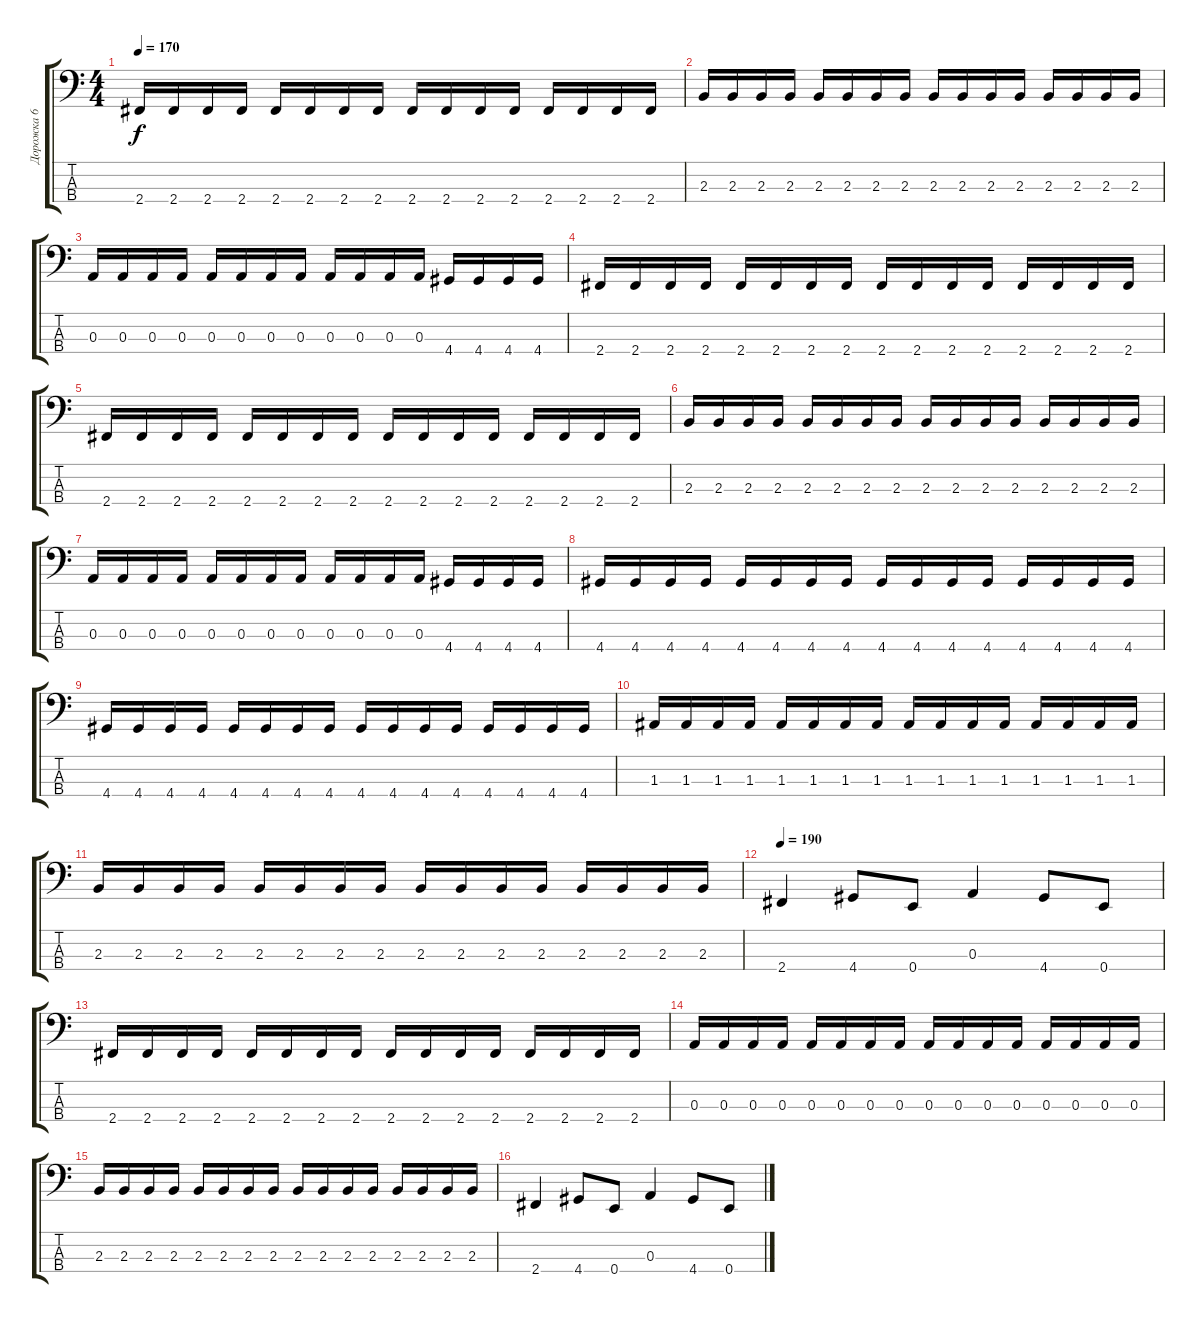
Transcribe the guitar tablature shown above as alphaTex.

\track ("Дорожка 6" "Дорожка 6") {instrument electricbasspick}
\staff {score tabs}
\tuning (G2 D2 A1 E1) {hide}
\ts (4 4)
\tempo 170
\clef f4
\ks c
2.4.16{dy f} 2.4.16 2.4.16 2.4.16 2.4.16 2.4.16 2.4.16 2.4.16 2.4.16 2.4.16 2.4.16 2.4.16 2.4.16 2.4.16 2.4.16 2.4.16 |
2.3.16 2.3.16 2.3.16 2.3.16 2.3.16 2.3.16 2.3.16 2.3.16 2.3.16 2.3.16 2.3.16 2.3.16 2.3.16 2.3.16 2.3.16 2.3.16 |
0.3.16 0.3.16 0.3.16 0.3.16 0.3.16 0.3.16 0.3.16 0.3.16 0.3.16 0.3.16 0.3.16 0.3.16 4.4.16 4.4.16 4.4.16 4.4.16 |
2.4.16 2.4.16 2.4.16 2.4.16 2.4.16 2.4.16 2.4.16 2.4.16 2.4.16 2.4.16 2.4.16 2.4.16 2.4.16 2.4.16 2.4.16 2.4.16 |
2.4.16 2.4.16 2.4.16 2.4.16 2.4.16 2.4.16 2.4.16 2.4.16 2.4.16 2.4.16 2.4.16 2.4.16 2.4.16 2.4.16 2.4.16 2.4.16 |
2.3.16 2.3.16 2.3.16 2.3.16 2.3.16 2.3.16 2.3.16 2.3.16 2.3.16 2.3.16 2.3.16 2.3.16 2.3.16 2.3.16 2.3.16 2.3.16 |
0.3.16 0.3.16 0.3.16 0.3.16 0.3.16 0.3.16 0.3.16 0.3.16 0.3.16 0.3.16 0.3.16 0.3.16 4.4.16 4.4.16 4.4.16 4.4.16 |
4.4.16 4.4.16 4.4.16 4.4.16 4.4.16 4.4.16 4.4.16 4.4.16 4.4.16 4.4.16 4.4.16 4.4.16 4.4.16 4.4.16 4.4.16 4.4.16 |
4.4.16 4.4.16 4.4.16 4.4.16 4.4.16 4.4.16 4.4.16 4.4.16 4.4.16 4.4.16 4.4.16 4.4.16 4.4.16 4.4.16 4.4.16 4.4.16 |
1.3.16 1.3.16 1.3.16 1.3.16 1.3.16 1.3.16 1.3.16 1.3.16 1.3.16 1.3.16 1.3.16 1.3.16 1.3.16 1.3.16 1.3.16 1.3.16 |
2.3.16 2.3.16 2.3.16 2.3.16 2.3.16 2.3.16 2.3.16 2.3.16 2.3.16 2.3.16 2.3.16 2.3.16 2.3.16 2.3.16 2.3.16 2.3.16 |
\tempo 190
2.4.4 4.4.8 0.4.8 0.3.4 4.4.8 0.4.8 |
2.4.16 2.4.16 2.4.16 2.4.16 2.4.16 2.4.16 2.4.16 2.4.16 2.4.16 2.4.16 2.4.16 2.4.16 2.4.16 2.4.16 2.4.16 2.4.16 |
0.3.16 0.3.16 0.3.16 0.3.16 0.3.16 0.3.16 0.3.16 0.3.16 0.3.16 0.3.16 0.3.16 0.3.16 0.3.16 0.3.16 0.3.16 0.3.16 |
2.3.16 2.3.16 2.3.16 2.3.16 2.3.16 2.3.16 2.3.16 2.3.16 2.3.16 2.3.16 2.3.16 2.3.16 2.3.16 2.3.16 2.3.16 2.3.16 |
2.4.4 4.4.8 0.4.8 0.3.4 4.4.8 0.4.8
